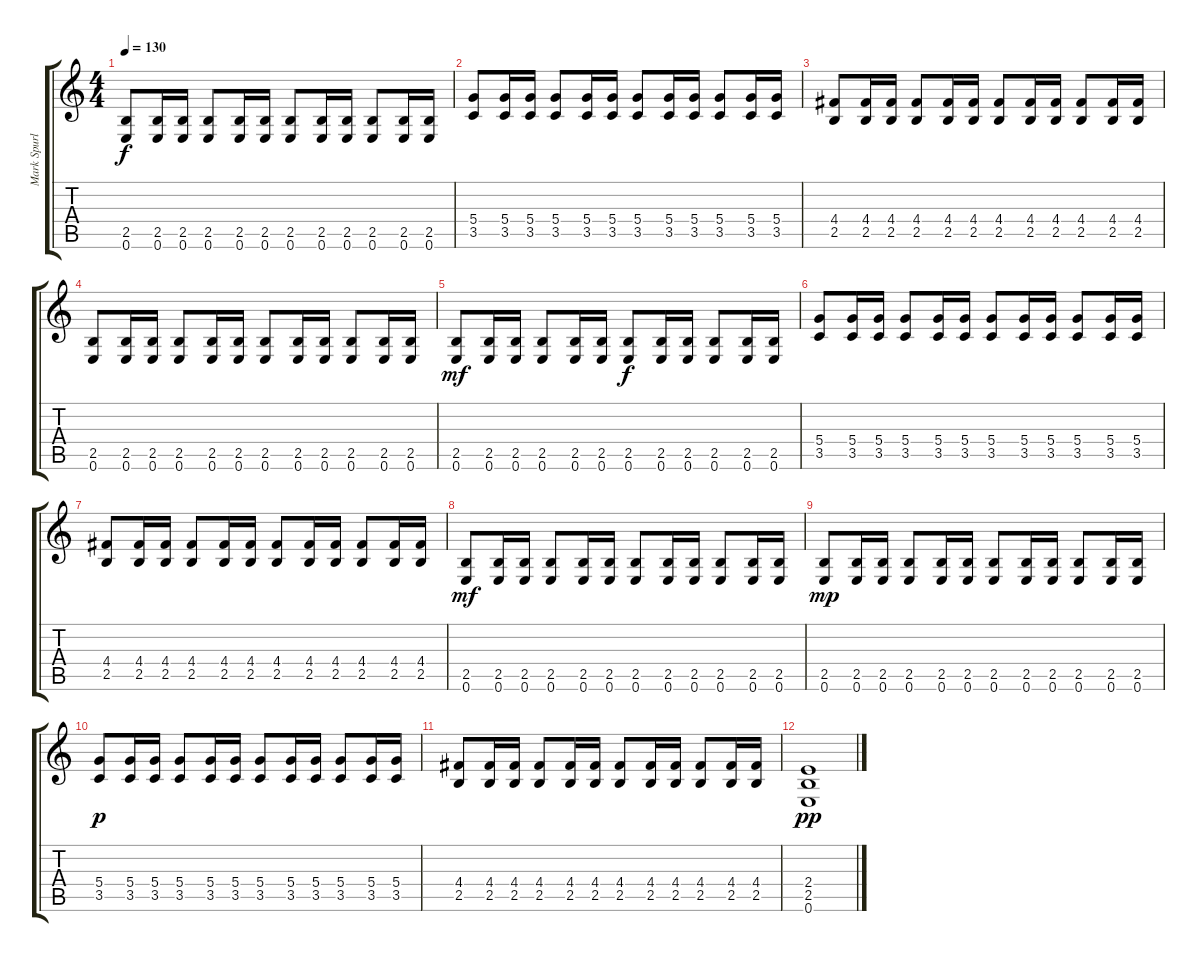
\track ("Mark Spurlock" "Mark Spurl") {instrument overdrivenguitar}
\staff {score tabs}
\tuning (E4 B3 G3 D3 A2 E2) {hide}
\ts (4 4)
\tempo 130
\clef g2
\ks c
(2.5 0.6).8{dy f} (2.5 0.6).16 (2.5 0.6).16 (2.5 0.6).8 (2.5 0.6).16 (2.5 0.6).16 (2.5 0.6).8 (2.5 0.6).16 (2.5 0.6).16 (2.5 0.6).8 (2.5 0.6).16 (2.5 0.6).16 |
(5.4 3.5).8 (5.4 3.5).16 (5.4 3.5).16 (5.4 3.5).8 (5.4 3.5).16 (5.4 3.5).16 (5.4 3.5).8 (5.4 3.5).16 (5.4 3.5).16 (5.4 3.5).8 (5.4 3.5).16 (5.4 3.5).16 |
(4.4 2.5).8 (4.4 2.5).16 (4.4 2.5).16 (4.4 2.5).8 (4.4 2.5).16 (4.4 2.5).16 (4.4 2.5).8 (4.4 2.5).16 (4.4 2.5).16 (4.4 2.5).8 (4.4 2.5).16 (4.4 2.5).16 |
(2.5 0.6).8 (2.5 0.6).16 (2.5 0.6).16 (2.5 0.6).8 (2.5 0.6).16 (2.5 0.6).16 (2.5 0.6).8 (2.5 0.6).16 (2.5 0.6).16 (2.5 0.6).8 (2.5 0.6).16 (2.5 0.6).16 |
(2.5 0.6).8{dy mf} (2.5 0.6).16 (2.5 0.6).16 (2.5 0.6).8 (2.5 0.6).16 (2.5 0.6).16 (2.5 0.6).8{dy f} (2.5 0.6).16 (2.5 0.6).16 (2.5 0.6).8 (2.5 0.6).16 (2.5 0.6).16 |
(5.4 3.5).8 (5.4 3.5).16 (5.4 3.5).16 (5.4 3.5).8 (5.4 3.5).16 (5.4 3.5).16 (5.4 3.5).8 (5.4 3.5).16 (5.4 3.5).16 (5.4 3.5).8 (5.4 3.5).16 (5.4 3.5).16 |
(4.4 2.5).8 (4.4 2.5).16 (4.4 2.5).16 (4.4 2.5).8 (4.4 2.5).16 (4.4 2.5).16 (4.4 2.5).8 (4.4 2.5).16 (4.4 2.5).16 (4.4 2.5).8 (4.4 2.5).16 (4.4 2.5).16 |
(2.5 0.6).8{dy mf} (2.5 0.6).16 (2.5 0.6).16 (2.5 0.6).8 (2.5 0.6).16 (2.5 0.6).16 (2.5 0.6).8 (2.5 0.6).16 (2.5 0.6).16 (2.5 0.6).8 (2.5 0.6).16 (2.5 0.6).16 |
(2.5 0.6).8{dy mp} (2.5 0.6).16 (2.5 0.6).16 (2.5 0.6).8 (2.5 0.6).16 (2.5 0.6).16 (2.5 0.6).8 (2.5 0.6).16 (2.5 0.6).16 (2.5 0.6).8 (2.5 0.6).16 (2.5 0.6).16 |
(5.4 3.5).8{dy p} (5.4 3.5).16 (5.4 3.5).16 (5.4 3.5).8 (5.4 3.5).16 (5.4 3.5).16 (5.4 3.5).8 (5.4 3.5).16 (5.4 3.5).16 (5.4 3.5).8 (5.4 3.5).16 (5.4 3.5).16 |
(4.4 2.5).8 (4.4 2.5).16 (4.4 2.5).16 (4.4 2.5).8 (4.4 2.5).16 (4.4 2.5).16 (4.4 2.5).8 (4.4 2.5).16 (4.4 2.5).16 (4.4 2.5).8 (4.4 2.5).16 (4.4 2.5).16 |
(2.4 2.5 0.6).1{dy pp}
